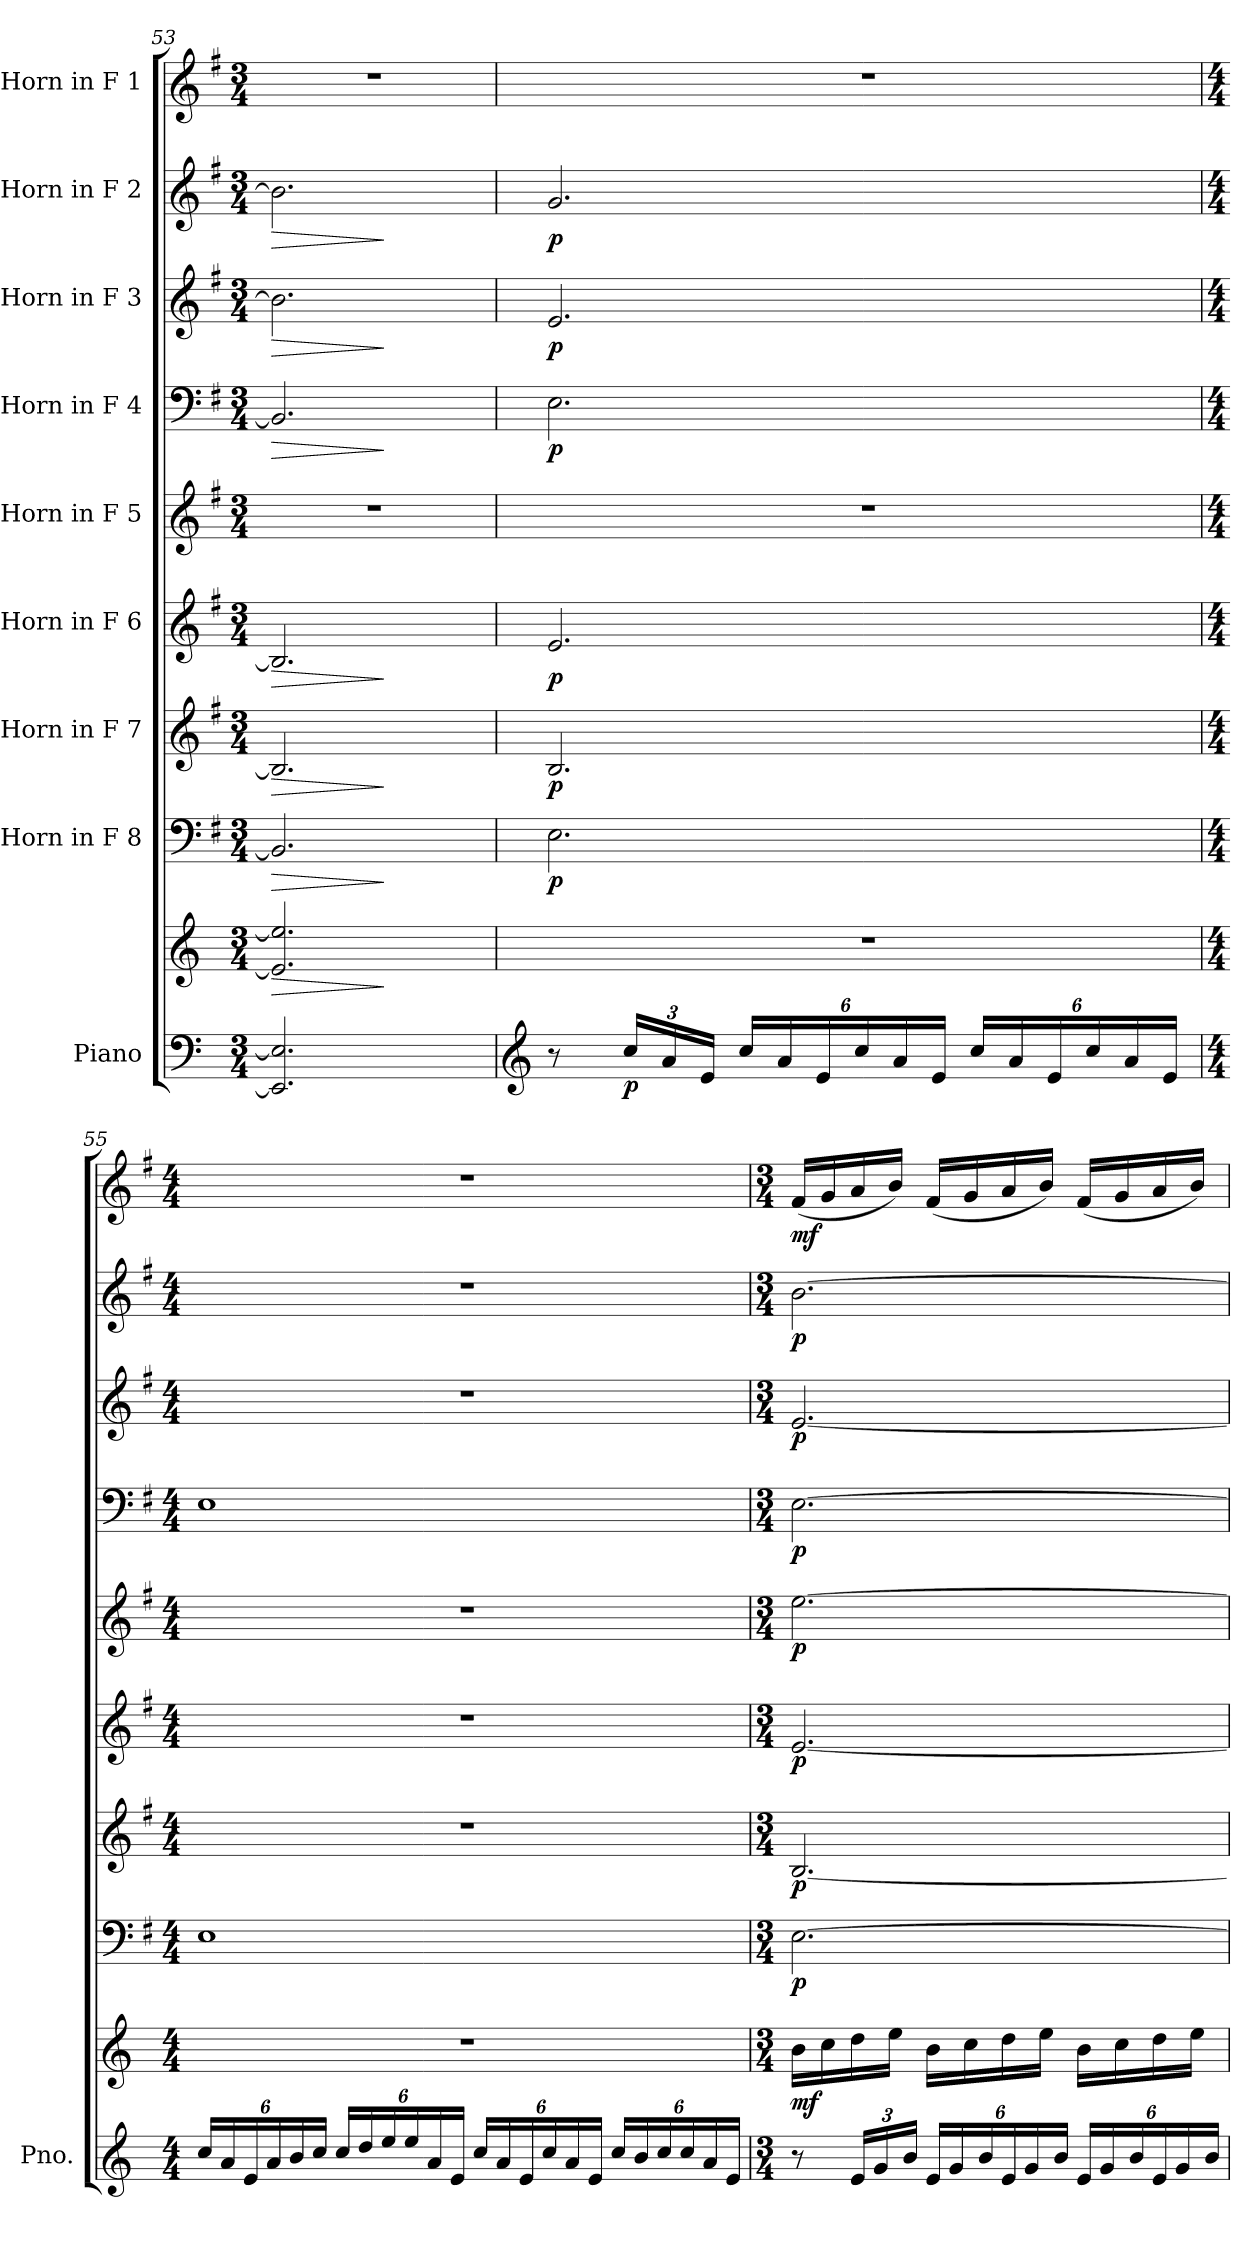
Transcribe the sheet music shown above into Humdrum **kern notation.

**kern	**kern	**dynam	**kern	**dynam	**kern	**dynam	**kern	**dynam	**kern	**dynam	**kern	**dynam	**kern	**dynam	**kern	**dynam	**kern	**dynam
*part9	*part9	*part9	*part8	*part8	*part7	*part7	*part6	*part6	*part5	*part5	*part4	*part4	*part3	*part3	*part2	*part2	*part1	*part1
*staff10	*staff9	*staff9/10	*staff8	*staff8	*staff7	*staff7	*staff6	*staff6	*staff5	*staff5	*staff4	*staff4	*staff3	*staff3	*staff2	*staff2	*staff1	*staff1
*I"Piano	*	*	*I"Horn in F 8	*	*I"Horn in F 7	*	*I"Horn in F 6	*	*I"Horn in F 5	*	*I"Horn in F 4	*	*I"Horn in F 3	*	*I"Horn in F 2	*	*I"Horn in F 1	*
*I'Pno.	*	*	*	*	*	*	*	*	*	*	*	*	*	*	*	*	*	*
*clefF4	*clefG2	*	*clefF4	*	*clefG2	*	*clefG2	*	*clefG2	*	*clefF4	*	*clefG2	*	*clefG2	*	*clefG2	*
*	*	*	*ITrd4c7	*	*ITrd4c7	*	*ITrd4c7	*	*ITrd4c7	*	*ITrd4c7	*	*ITrd4c7	*	*ITrd4c7	*	*ITrd4c7	*
*k[]	*k[]	*	*k[]	*	*k[]	*	*k[]	*	*k[]	*	*k[]	*	*k[]	*	*k[]	*	*k[]	*
*M3/4	*M3/4	*	*M3/4	*	*M3/4	*	*M3/4	*	*M3/4	*	*M3/4	*	*M3/4	*	*M3/4	*	*M3/4	*
=53	=53	=53	=53	=53	=53	=53	=53	=53	=53	=53	=53	=53	=53	=53	=53	=53	=53	=53
!	!	!LO:HP:b	!	!LO:HP:b	!	!LO:HP:b	!	!LO:HP:b	!	!	!	!LO:HP:b	!	!LO:HP:b	!	!LO:HP:b	!	!
2.EE/] 2.E/]	2.e/] 2.ee/]	>	2.EE/]	>	2.E/]	>	2.E/]	>	2.r	.	2.EE/]	>	2.e\]	>	2.e\]	>	2.r	.
.	.	]	.	]	.	]	.	]	.	.	.	]	.	]	.	]	.	.
=54	=54	=54	=54	=54	=54	=54	=54	=54	=54	=54	=54	=54	=54	=54	=54	=54	=54	=54
*clefG2	*	*	*	*	*	*	*	*	*	*	*	*	*	*	*	*	*	*
!	!	!	!	!LO:DY:b	!	!LO:DY:b	!	!LO:DY:b	!	!	!	!LO:DY:b	!	!LO:DY:b	!	!LO:DY:b	!	!
8r	2.r	.	2.AA\	p	2.E/	p	2.A/	p	2.r	.	2.AA\	p	2.A/	p	2.c/	p	2.r	.
*Xbrackettup	*	*	*	*	*	*	*	*	*	*	*	*	*	*	*	*	*	*
!	!	!LO:DY:b=2	!	!	!	!	!	!	!	!	!	!	!	!	!	!	!	!
24cc/LL	.	p	.	.	.	.	.	.	.	.	.	.	.	.	.	.	.	.
24a/	.	.	.	.	.	.	.	.	.	.	.	.	.	.	.	.	.	.
24e/JJ	.	.	.	.	.	.	.	.	.	.	.	.	.	.	.	.	.	.
24cc/LL	.	.	.	.	.	.	.	.	.	.	.	.	.	.	.	.	.	.
24a/	.	.	.	.	.	.	.	.	.	.	.	.	.	.	.	.	.	.
24e/	.	.	.	.	.	.	.	.	.	.	.	.	.	.	.	.	.	.
24cc/	.	.	.	.	.	.	.	.	.	.	.	.	.	.	.	.	.	.
24a/	.	.	.	.	.	.	.	.	.	.	.	.	.	.	.	.	.	.
24e/JJ	.	.	.	.	.	.	.	.	.	.	.	.	.	.	.	.	.	.
24cc/LL	.	.	.	.	.	.	.	.	.	.	.	.	.	.	.	.	.	.
24a/	.	.	.	.	.	.	.	.	.	.	.	.	.	.	.	.	.	.
24e/	.	.	.	.	.	.	.	.	.	.	.	.	.	.	.	.	.	.
24cc/	.	.	.	.	.	.	.	.	.	.	.	.	.	.	.	.	.	.
24a/	.	.	.	.	.	.	.	.	.	.	.	.	.	.	.	.	.	.
24e/JJ	.	.	.	.	.	.	.	.	.	.	.	.	.	.	.	.	.	.
=55	=55	=55	=55	=55	=55	=55	=55	=55	=55	=55	=55	=55	=55	=55	=55	=55	=55	=55
*M4/4	*M4/4	*	*M4/4	*	*M4/4	*	*M4/4	*	*M4/4	*	*M4/4	*	*M4/4	*	*M4/4	*	*M4/4	*
24cc/LL	1r	.	1AA	.	1r	.	1r	.	1r	.	1AA	.	1r	.	1r	.	1r	.
24a/	.	.	.	.	.	.	.	.	.	.	.	.	.	.	.	.	.	.
24e/	.	.	.	.	.	.	.	.	.	.	.	.	.	.	.	.	.	.
24a/	.	.	.	.	.	.	.	.	.	.	.	.	.	.	.	.	.	.
24b/	.	.	.	.	.	.	.	.	.	.	.	.	.	.	.	.	.	.
24cc/JJ	.	.	.	.	.	.	.	.	.	.	.	.	.	.	.	.	.	.
24cc/LL	.	.	.	.	.	.	.	.	.	.	.	.	.	.	.	.	.	.
24dd/	.	.	.	.	.	.	.	.	.	.	.	.	.	.	.	.	.	.
24ee/	.	.	.	.	.	.	.	.	.	.	.	.	.	.	.	.	.	.
24ee/	.	.	.	.	.	.	.	.	.	.	.	.	.	.	.	.	.	.
24a/	.	.	.	.	.	.	.	.	.	.	.	.	.	.	.	.	.	.
24e/JJ	.	.	.	.	.	.	.	.	.	.	.	.	.	.	.	.	.	.
24cc/LL	.	.	.	.	.	.	.	.	.	.	.	.	.	.	.	.	.	.
24a/	.	.	.	.	.	.	.	.	.	.	.	.	.	.	.	.	.	.
24e/	.	.	.	.	.	.	.	.	.	.	.	.	.	.	.	.	.	.
24cc/	.	.	.	.	.	.	.	.	.	.	.	.	.	.	.	.	.	.
24a/	.	.	.	.	.	.	.	.	.	.	.	.	.	.	.	.	.	.
24e/JJ	.	.	.	.	.	.	.	.	.	.	.	.	.	.	.	.	.	.
24cc/LL	.	.	.	.	.	.	.	.	.	.	.	.	.	.	.	.	.	.
24b/	.	.	.	.	.	.	.	.	.	.	.	.	.	.	.	.	.	.
24cc/	.	.	.	.	.	.	.	.	.	.	.	.	.	.	.	.	.	.
24cc/	.	.	.	.	.	.	.	.	.	.	.	.	.	.	.	.	.	.
24a/	.	.	.	.	.	.	.	.	.	.	.	.	.	.	.	.	.	.
24e/JJ	.	.	.	.	.	.	.	.	.	.	.	.	.	.	.	.	.	.
=56	=56	=56	=56	=56	=56	=56	=56	=56	=56	=56	=56	=56	=56	=56	=56	=56	=56	=56
*M3/4	*M3/4	*	*M3/4	*	*M3/4	*	*M3/4	*	*M3/4	*	*M3/4	*	*M3/4	*	*M3/4	*	*M3/4	*
!	!	!LO:DY:b	!	!LO:DY:b	!	!LO:DY:b	!	!LO:DY:b	!	!LO:DY:b	!	!LO:DY:b	!	!LO:DY:b	!	!LO:DY:b	!	!LO:DY:b
8r	16b\LL	mf	[2.AA\	p	[2.E/	p	[2.A/	p	[2.a\	p	[2.AA\	p	[2.A/	p	[2.e\	p	(16B/LL	mf
.	16cc\	.	.	.	.	.	.	.	.	.	.	.	.	.	.	.	16c/	.
24e/LL	16dd\	.	.	.	.	.	.	.	.	.	.	.	.	.	.	.	16d/	.
24g/	.	.	.	.	.	.	.	.	.	.	.	.	.	.	.	.	.	.
.	16ee\JJ	.	.	.	.	.	.	.	.	.	.	.	.	.	.	.	16e/JJ)	.
24b/JJ	.	.	.	.	.	.	.	.	.	.	.	.	.	.	.	.	.	.
24e/LL	16b\LL	.	.	.	.	.	.	.	.	.	.	.	.	.	.	.	(16B/LL	.
24g/	.	.	.	.	.	.	.	.	.	.	.	.	.	.	.	.	.	.
.	16cc\	.	.	.	.	.	.	.	.	.	.	.	.	.	.	.	16c/	.
24b/	.	.	.	.	.	.	.	.	.	.	.	.	.	.	.	.	.	.
24e/	16dd\	.	.	.	.	.	.	.	.	.	.	.	.	.	.	.	16d/	.
24g/	.	.	.	.	.	.	.	.	.	.	.	.	.	.	.	.	.	.
.	16ee\JJ	.	.	.	.	.	.	.	.	.	.	.	.	.	.	.	16e/JJ)	.
24b/JJ	.	.	.	.	.	.	.	.	.	.	.	.	.	.	.	.	.	.
24e/LL	16b\LL	.	.	.	.	.	.	.	.	.	.	.	.	.	.	.	(16B/LL	.
24g/	.	.	.	.	.	.	.	.	.	.	.	.	.	.	.	.	.	.
.	16cc\	.	.	.	.	.	.	.	.	.	.	.	.	.	.	.	16c/	.
24b/	.	.	.	.	.	.	.	.	.	.	.	.	.	.	.	.	.	.
24e/	16dd\	.	.	.	.	.	.	.	.	.	.	.	.	.	.	.	16d/	.
24g/	.	.	.	.	.	.	.	.	.	.	.	.	.	.	.	.	.	.
.	16ee\JJ	.	.	.	.	.	.	.	.	.	.	.	.	.	.	.	16e/JJ)	.
24b/JJ	.	.	.	.	.	.	.	.	.	.	.	.	.	.	.	.	.	.
=	=	=	=	=	=	=	=	=	=	=	=	=	=	=	=	=	=	=
*-	*-	*-	*-	*-	*-	*-	*-	*-	*-	*-	*-	*-	*-	*-	*-	*-	*-	*-
